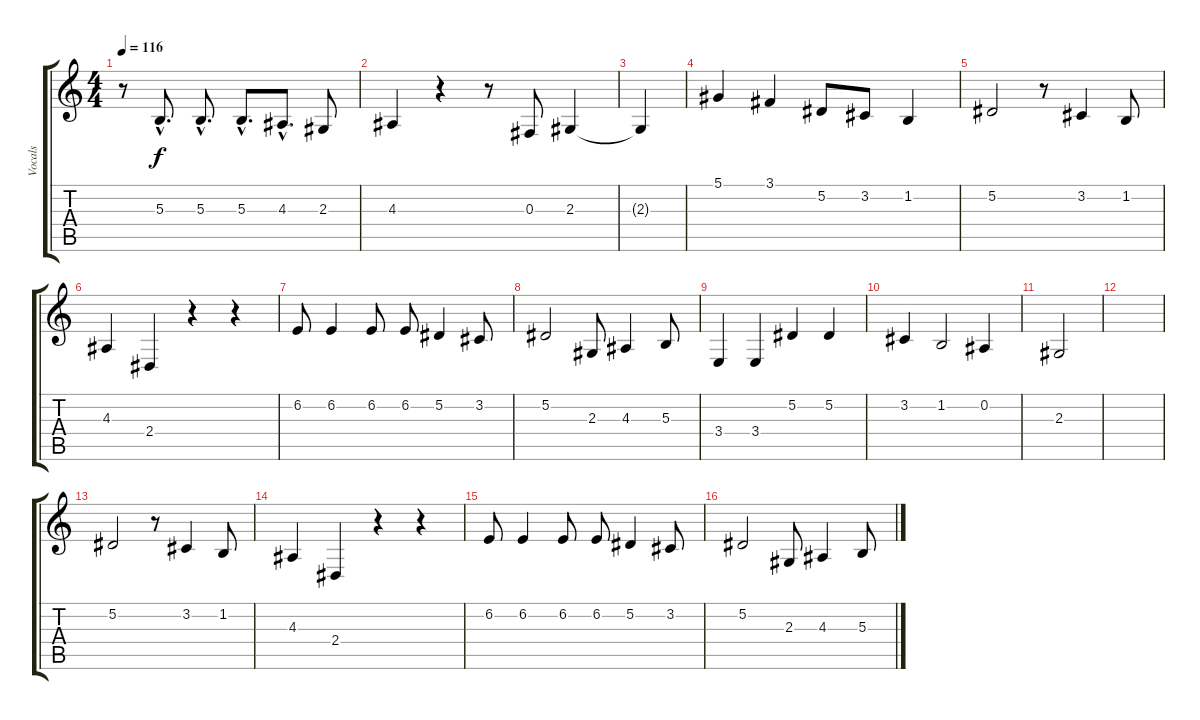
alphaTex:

\track ("Vocals" "Vocals") {instrument violin}
\staff {score tabs}
\tuning (Eb4 Bb3 Gb3 Db3 Ab2 Eb2) {hide}
\ts (4 4)
\tempo 116
\clef g2
\ks c
r.8{dy f} 5.3{hac}.8{d} 5.3{hac}.8{d} 5.3{hac}.8{d} 4.3{hac}.8{d} 2.3.8 |
4.3.4 r.4 r.8 0.3.8 2.3.4 |
2.3{t}.4 |
5.1.4 3.1.4 5.2.8 3.2.8 1.2.4 |
5.2.2 r.8 3.2.4 1.2.8 |
4.3.4 2.4.4 r.4 r.4 |
6.2.8 6.2.4 6.2.8 6.2.8 5.2.4 3.2.8 |
5.2.2 2.3.8 4.3.4 5.3.8 |
3.4.4 3.4.4 5.2.4 5.2.4 |
3.2.4 1.2.2 0.2.4 |
2.3.2 |
|
5.2.2 r.8 3.2.4 1.2.8 |
4.3.4 2.4.4 r.4 r.4 |
6.2.8 6.2.4 6.2.8 6.2.8 5.2.4 3.2.8 |
5.2.2 2.3.8 4.3.4 5.3.8
